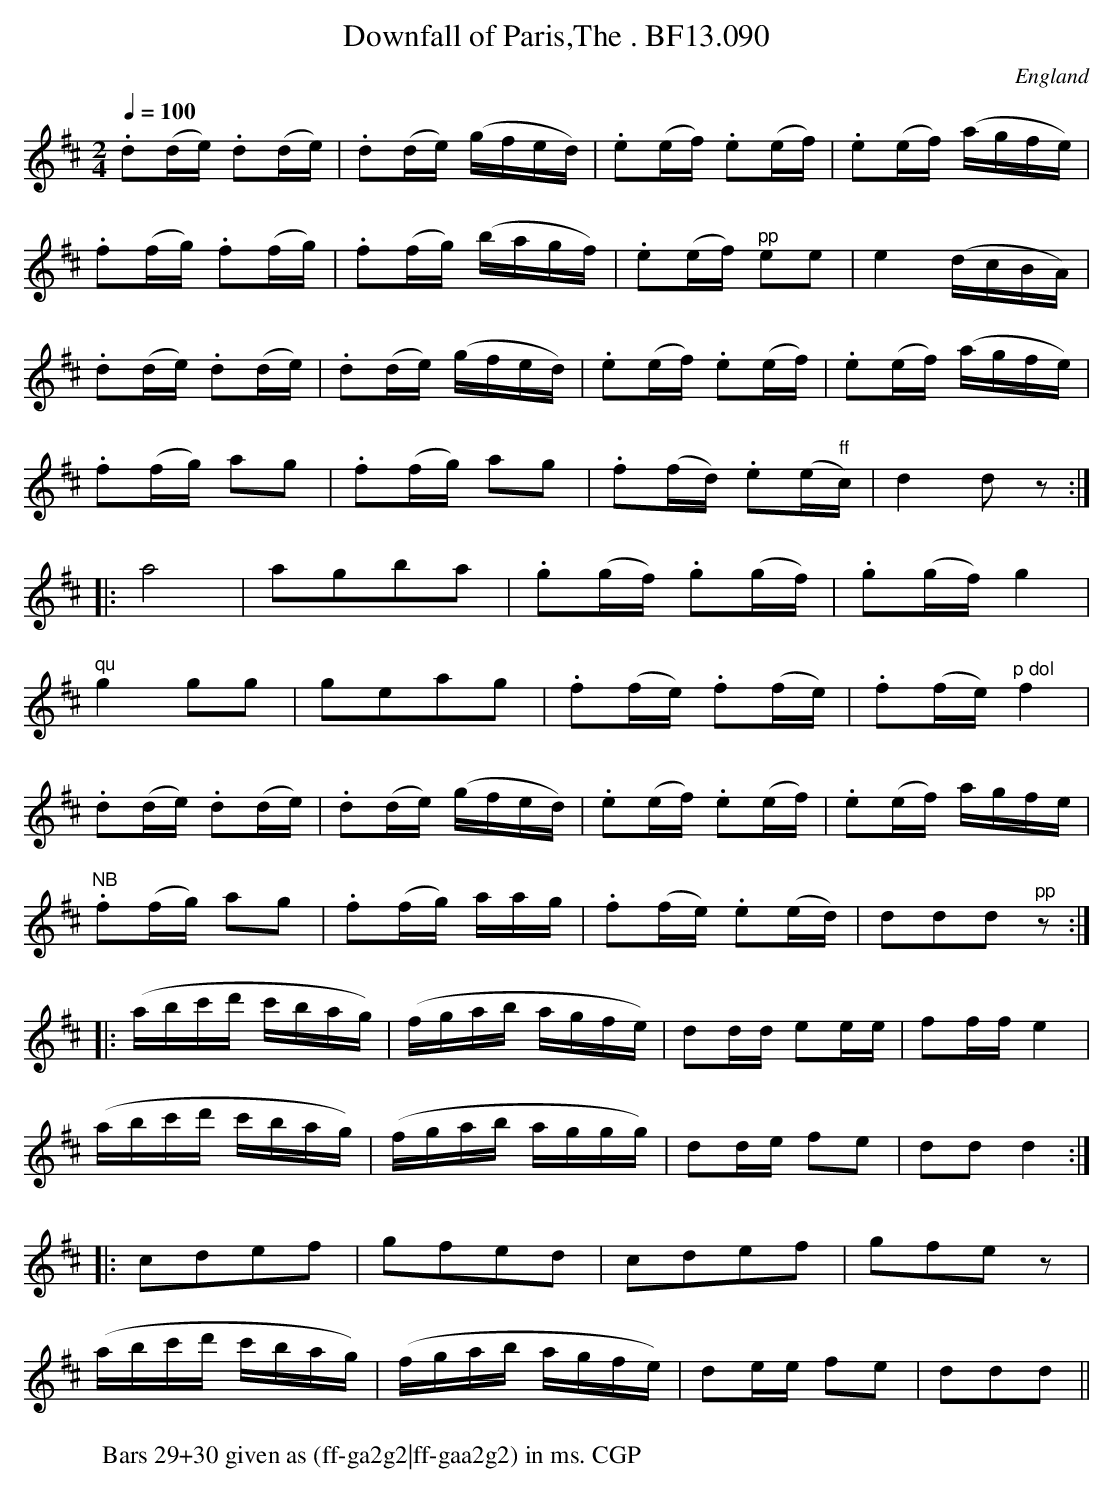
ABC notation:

X:1
T:Downfall of Paris,The . BF13.090
L:1/16
M:2/4
O:England
Q:1/4=100
K:D Major
.d2(de) .d2(de)|.d2(de) (gfed)|.e2(ef) .e2(ef)|.e2(ef) (agfe)|!
.f2(fg) .f2(fg)|.f2(fg) (bagf)|.e2(ef)"^pp" e2e2|e4(dcBA)|!
.d2(de) .d2(de)|.d2(de) (gfed)|.e2(ef) .e2(ef)|.e2(ef) (agfe)|!
.f2(fg) a2g2|.f2(fg) a2g2|.f2(fd) .e2(e"^ff"c)|d4d2z2:|!
|:a8|a2g2b2a2|.g2(gf) .g2(gf)|.g2(gf)g4|!
"^qu"g4 g2g2|g2e2a2g2|.f2(fe) .f2(fe)|.f2(fe)"^p dol"f4|!
.d2(de) .d2(de)|.d2(de) (gfed)|.e2(ef) .e2(ef)|.e2(ef) agfe|!
"^NB".f2(fg) a2g2|.f2(fg) aag|.f2(fe) .e2(ed)|d2d2d2"^pp"z2:|!
|:(abc'd' c'bag)|(fgab agfe)|d2dd e2ee|f2ff e4|!
(abc'd' c'bag)|(fgab aggg)|d2de f2e2|d2d2d4:|!
|:c2d2e2f2|g2f2e2d2|c2d2e2f2|g2f2e2z2|!
(abc'd' c'bag)|(fgab agfe)|d2ee f2e2|d2d2d2||
W:Bars 29+30 given as (ff-ga2g2|ff-gaa2g2) in ms. CGP
